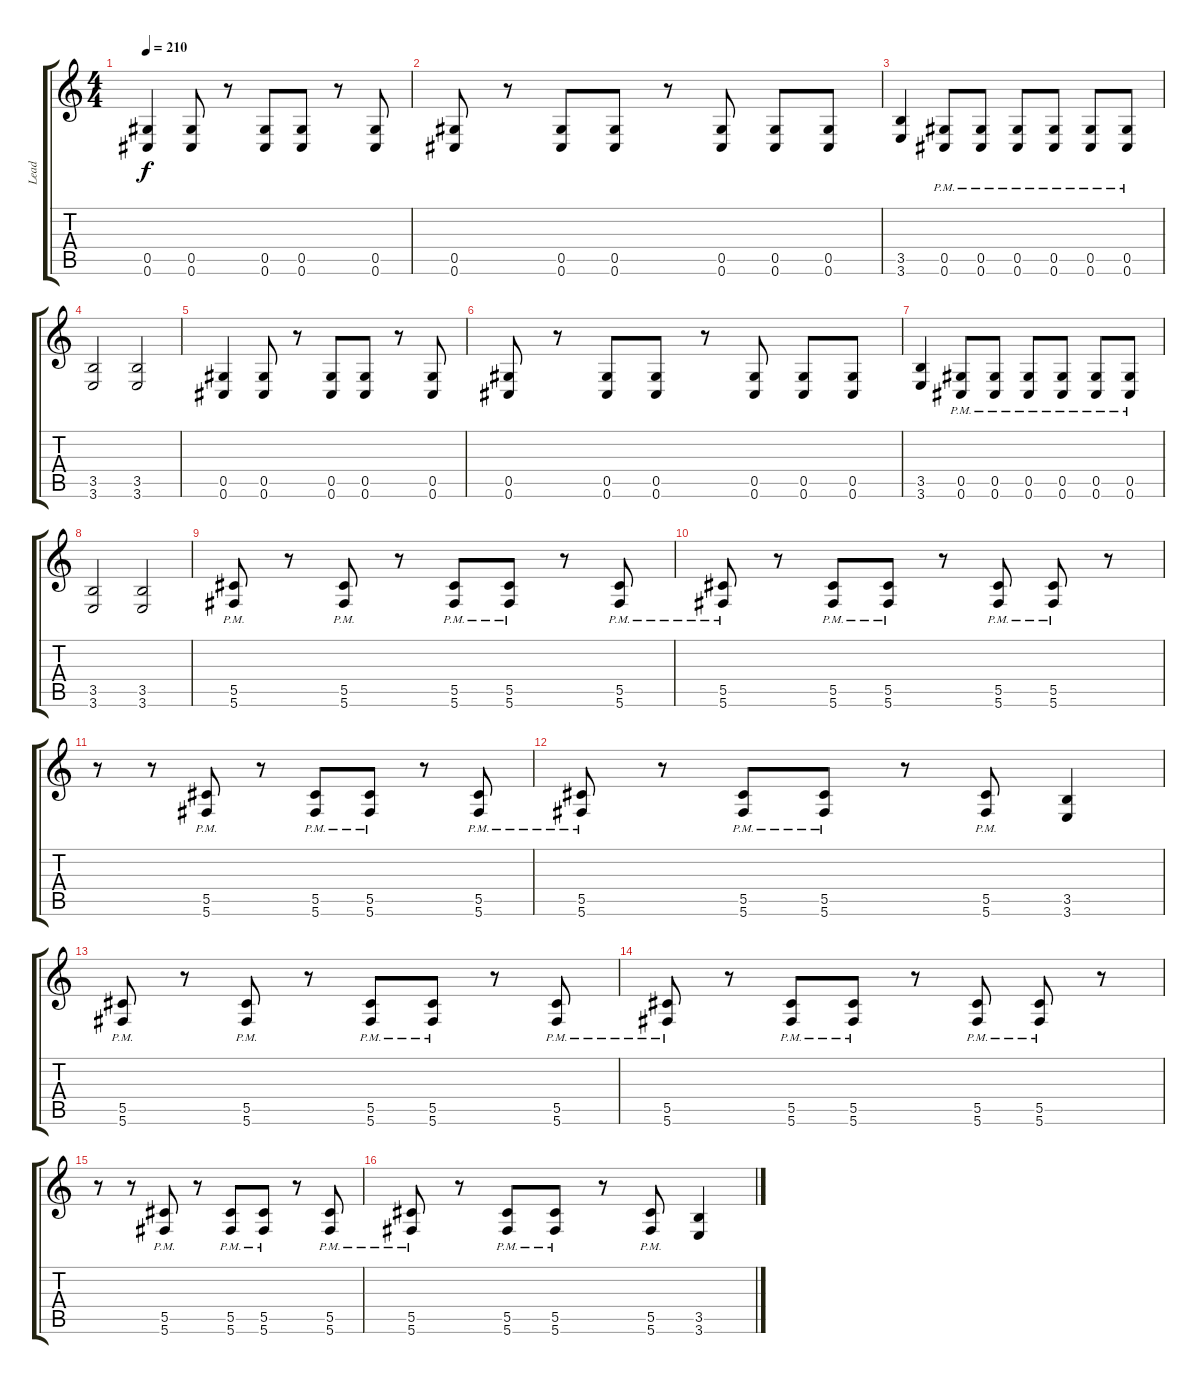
\track ("Lead" "Lead") {instrument distortionguitar}
\staff {score tabs}
\tuning (Eb4 Bb3 Gb3 Db3 Ab2 Db2) {hide}
\ts (4 4)
\tempo 210
\clef g2
\ks c
(0.5 0.6).4{dy f} (0.5 0.6).8 r.8 (0.5 0.6).8 (0.5 0.6).8 r.8 (0.5 0.6).8 |
(0.5 0.6).8 r.8 (0.5 0.6).8 (0.5 0.6).8 r.8 (0.5 0.6).8 (0.5 0.6).8 (0.5 0.6).8 |
(3.5 3.6).4 (0.5{pm} 0.6{pm}).8 (0.5{pm} 0.6{pm}).8 (0.5{pm} 0.6{pm}).8 (0.5{pm} 0.6{pm}).8 (0.5{pm} 0.6{pm}).8 (0.5{pm} 0.6{pm}).8 |
(3.5 3.6).2 (3.5 3.6).2 |
(0.5 0.6).4 (0.5 0.6).8 r.8 (0.5 0.6).8 (0.5 0.6).8 r.8 (0.5 0.6).8 |
(0.5 0.6).8 r.8 (0.5 0.6).8 (0.5 0.6).8 r.8 (0.5 0.6).8 (0.5 0.6).8 (0.5 0.6).8 |
(3.5 3.6).4 (0.5{pm} 0.6{pm}).8 (0.5{pm} 0.6{pm}).8 (0.5{pm} 0.6{pm}).8 (0.5{pm} 0.6{pm}).8 (0.5{pm} 0.6{pm}).8 (0.5{pm} 0.6{pm}).8 |
(3.5 3.6).2 (3.5 3.6).2 |
(5.5{pm} 5.6{pm}).8 r.8 (5.5{pm} 5.6{pm}).8 r.8 (5.5{pm} 5.6{pm}).8 (5.5{pm} 5.6{pm}).8 r.8 (5.5{pm} 5.6{pm}).8 |
(5.5{pm} 5.6{pm}).8 r.8 (5.5{pm} 5.6{pm}).8 (5.5{pm} 5.6{pm}).8 r.8 (5.5{pm} 5.6{pm}).8 (5.5{pm} 5.6{pm}).8 r.8 |
r.8 r.8 (5.5{pm} 5.6{pm}).8 r.8 (5.5{pm} 5.6{pm}).8 (5.5{pm} 5.6{pm}).8 r.8 (5.5{pm} 5.6{pm}).8 |
(5.5{pm} 5.6{pm}).8 r.8 (5.5{pm} 5.6{pm}).8 (5.5{pm} 5.6{pm}).8 r.8 (5.5{pm} 5.6{pm}).8 (3.5 3.6).4 |
(5.5{pm} 5.6{pm}).8 r.8 (5.5{pm} 5.6{pm}).8 r.8 (5.5{pm} 5.6{pm}).8 (5.5{pm} 5.6{pm}).8 r.8 (5.5{pm} 5.6{pm}).8 |
(5.5{pm} 5.6{pm}).8 r.8 (5.5{pm} 5.6{pm}).8 (5.5{pm} 5.6{pm}).8 r.8 (5.5{pm} 5.6{pm}).8 (5.5{pm} 5.6{pm}).8 r.8 |
r.8 r.8 (5.5{pm} 5.6{pm}).8 r.8 (5.5{pm} 5.6{pm}).8 (5.5{pm} 5.6{pm}).8 r.8 (5.5{pm} 5.6{pm}).8 |
(5.5{pm} 5.6{pm}).8 r.8 (5.5{pm} 5.6{pm}).8 (5.5{pm} 5.6{pm}).8 r.8 (5.5{pm} 5.6{pm}).8 (3.5 3.6).4
